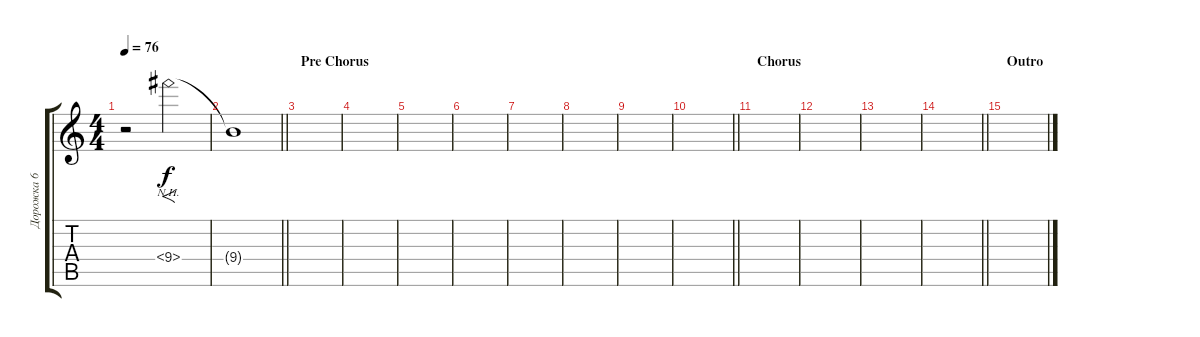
\track ("Дорожка 6" "Дорожка 6") {instrument distortionguitar}
\staff {score tabs}
\tuning (E4 B3 G3 D3 A2 E2) {hide}
\ts (4 4)
\tempo 76
\clef g2
\ks c
r.2{dy f} 9.4{nh}.2{f volume 16} |
\barLineRight lightlight
9.4{t}.1 |
\section ("" "Pre Chorus")
|
|
|
|
|
|
|
\barLineRight lightlight
|
\section ("" "Сhorus")
|
|
|
\barLineRight lightlight
|
\section ("" "Outro")
